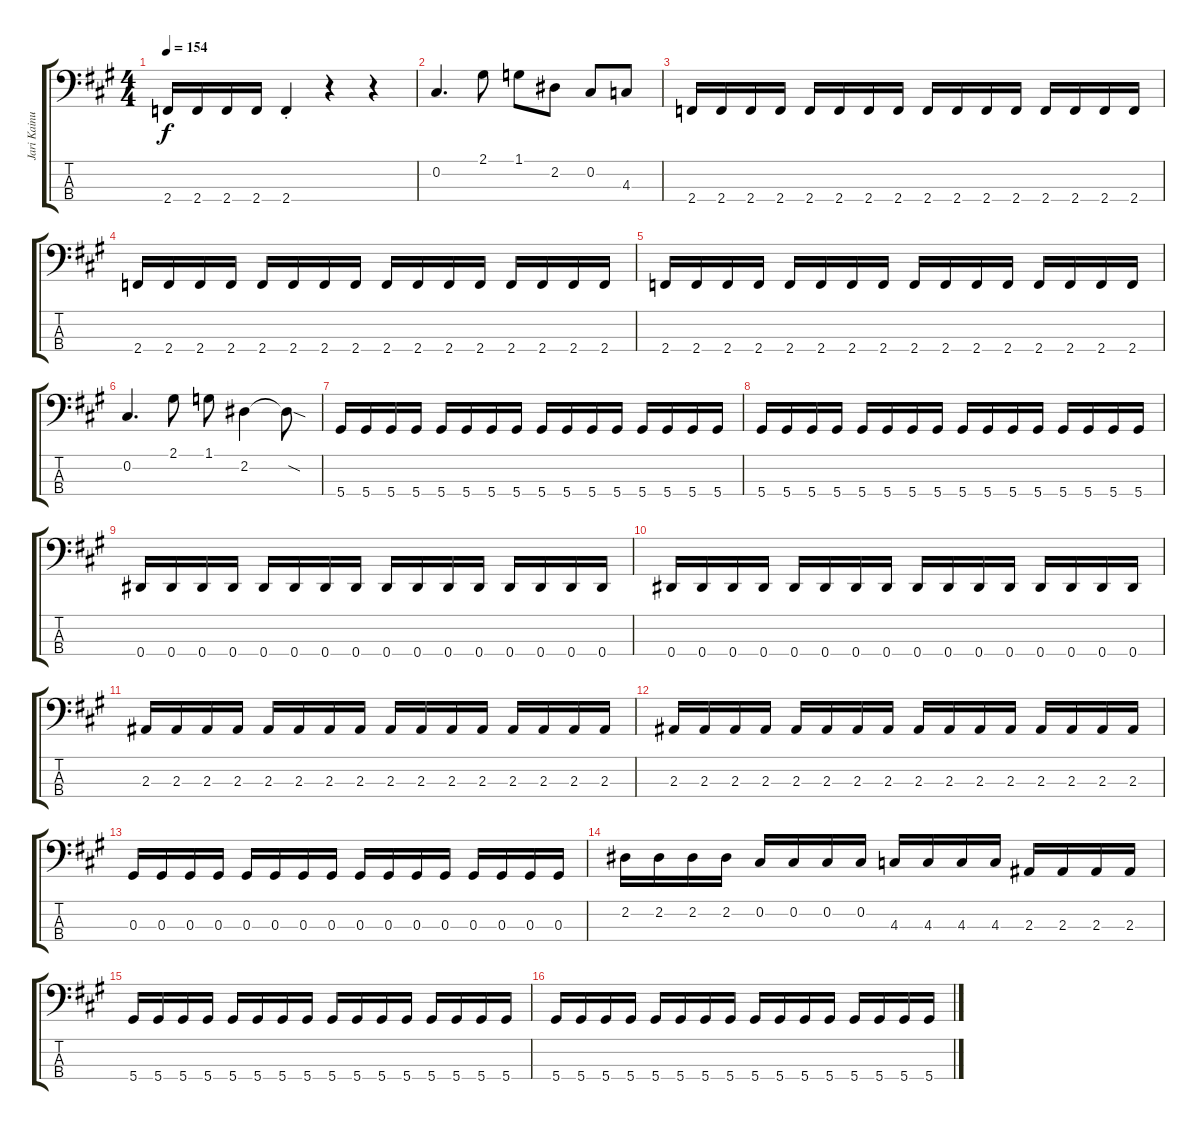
\track ("Jari Kainulainen" "Jari Kainu") {instrument electricbassfinger}
\staff {score tabs}
\tuning (Gb2 Db2 Ab1 Eb1) {hide}
\ts (4 4)
\tempo 154
\clef f4
\ks a
2.4.16{dy f} 2.4.16 2.4.16 2.4.16 2.4{st}.4 r.4 r.4 |
0.2.4{d} 2.1.8 1.1.8 2.2.8 0.2.8 4.3.8 |
2.4.16 2.4.16 2.4.16 2.4.16 2.4.16 2.4.16 2.4.16 2.4.16 2.4.16 2.4.16 2.4.16 2.4.16 2.4.16 2.4.16 2.4.16 2.4.16 |
2.4.16 2.4.16 2.4.16 2.4.16 2.4.16 2.4.16 2.4.16 2.4.16 2.4.16 2.4.16 2.4.16 2.4.16 2.4.16 2.4.16 2.4.16 2.4.16 |
2.4.16 2.4.16 2.4.16 2.4.16 2.4.16 2.4.16 2.4.16 2.4.16 2.4.16 2.4.16 2.4.16 2.4.16 2.4.16 2.4.16 2.4.16 2.4.16 |
0.2.4{d} 2.1.8 1.1.8 2.2.4 2.2{sod t}.8 |
5.4.16 5.4.16 5.4.16 5.4.16 5.4.16 5.4.16 5.4.16 5.4.16 5.4.16 5.4.16 5.4.16 5.4.16 5.4.16 5.4.16 5.4.16 5.4.16 |
5.4.16 5.4.16 5.4.16 5.4.16 5.4.16 5.4.16 5.4.16 5.4.16 5.4.16 5.4.16 5.4.16 5.4.16 5.4.16 5.4.16 5.4.16 5.4.16 |
0.4.16 0.4.16 0.4.16 0.4.16 0.4.16 0.4.16 0.4.16 0.4.16 0.4.16 0.4.16 0.4.16 0.4.16 0.4.16 0.4.16 0.4.16 0.4.16 |
0.4.16 0.4.16 0.4.16 0.4.16 0.4.16 0.4.16 0.4.16 0.4.16 0.4.16 0.4.16 0.4.16 0.4.16 0.4.16 0.4.16 0.4.16 0.4.16 |
2.3.16 2.3.16 2.3.16 2.3.16 2.3.16 2.3.16 2.3.16 2.3.16 2.3.16 2.3.16 2.3.16 2.3.16 2.3.16 2.3.16 2.3.16 2.3.16 |
2.3.16 2.3.16 2.3.16 2.3.16 2.3.16 2.3.16 2.3.16 2.3.16 2.3.16 2.3.16 2.3.16 2.3.16 2.3.16 2.3.16 2.3.16 2.3.16 |
0.3.16 0.3.16 0.3.16 0.3.16 0.3.16 0.3.16 0.3.16 0.3.16 0.3.16 0.3.16 0.3.16 0.3.16 0.3.16 0.3.16 0.3.16 0.3.16 |
2.2.16 2.2.16 2.2.16 2.2.16 0.2.16 0.2.16 0.2.16 0.2.16 4.3.16 4.3.16 4.3.16 4.3.16 2.3.16 2.3.16 2.3.16 2.3.16 |
5.4.16 5.4.16 5.4.16 5.4.16 5.4.16 5.4.16 5.4.16 5.4.16 5.4.16 5.4.16 5.4.16 5.4.16 5.4.16 5.4.16 5.4.16 5.4.16 |
5.4.16 5.4.16 5.4.16 5.4.16 5.4.16 5.4.16 5.4.16 5.4.16 5.4.16 5.4.16 5.4.16 5.4.16 5.4.16 5.4.16 5.4.16 5.4.16
